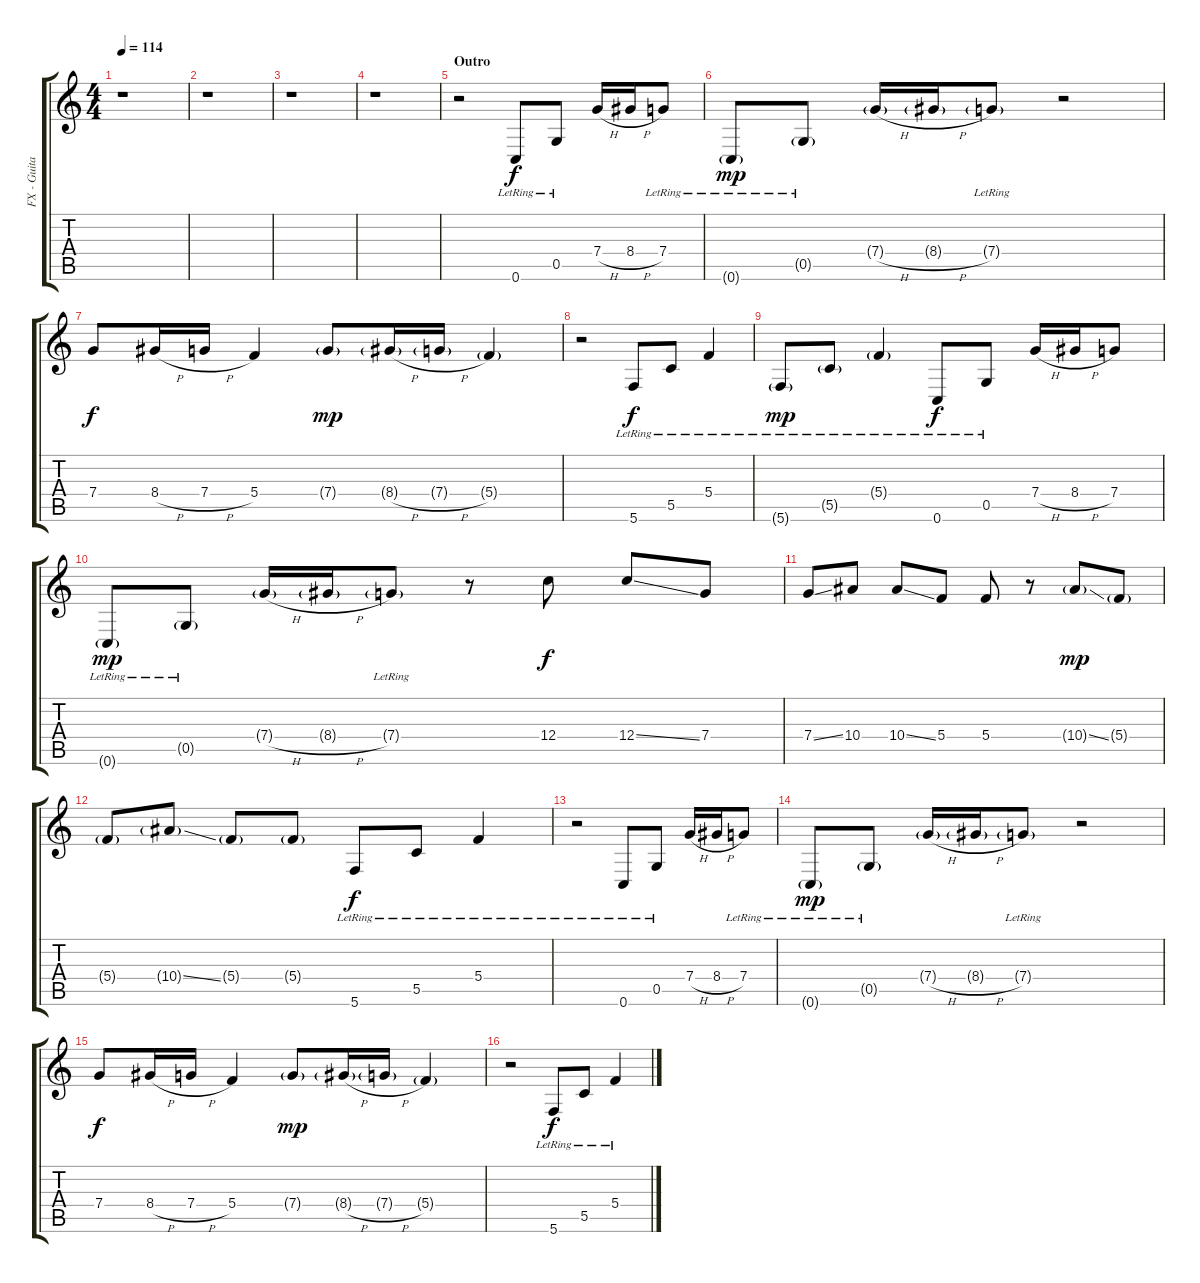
\track ("FX - Guitar Delay" "FX - Guita") {instrument electricguitarclean}
\staff {score tabs}
\tuning (D4 A3 F3 C3 G2 C2) {hide}
\ts (4 4)
\tempo 114
\clef g2
\ks c
r.1{dy f} |
r.1 |
r.1 |
r.1 |
\section ("" "Outro")
r.2 0.6{lr}.8 0.5{lr}.8 7.4{h}.16 8.4{h}.16 7.4{lr}.8 |
0.6{g lr}.8{dy mp} 0.5{g lr}.8 7.4{h g}.16 8.4{h g}.16 7.4{g lr}.8 r.2 |
7.4.8{dy f} 8.4{h}.16 7.4{h}.16 5.4.4 7.4{g}.8{dy mp} 8.4{h g}.16 7.4{h g}.16 5.4{g}.4 |
r.2 5.6{lr}.8{dy f} 5.5{lr}.8 5.4{lr}.4 |
5.6{g lr}.8{dy mp} 5.5{g lr}.8 5.4{g lr}.4 0.6{lr}.8{dy f} 0.5{lr}.8 7.4{h}.16 8.4{h}.16 7.4.8 |
0.6{g lr}.8{dy mp} 0.5{g lr}.8 7.4{h g}.16 8.4{h g}.16 7.4{g lr}.8 r.8 12.4.8{dy f} 12.4{ss}.8 7.4.8 |
7.4{ss}.8 10.4.8 10.4{ss}.8 5.4.8 5.4.8 r.8 10.4{ss g}.8{dy mp} 5.4{g}.8 |
5.4{g}.8 10.4{ss g}.8 5.4{g}.8 5.4{g}.8 5.6{lr}.8{dy f} 5.5{lr}.8 5.4{lr}.4 |
r.2 0.6{lr}.8 0.5{lr}.8 7.4{h}.16 8.4{h}.16 7.4{lr}.8 |
0.6{g lr}.8{dy mp} 0.5{g lr}.8 7.4{h g}.16 8.4{h g}.16 7.4{g lr}.8 r.2 |
7.4.8{dy f} 8.4{h}.16 7.4{h}.16 5.4.4 7.4{g}.8{dy mp} 8.4{h g}.16 7.4{h g}.16 5.4{g}.4 |
r.2 5.6{lr}.8{dy f} 5.5{lr}.8 5.4{lr}.4
